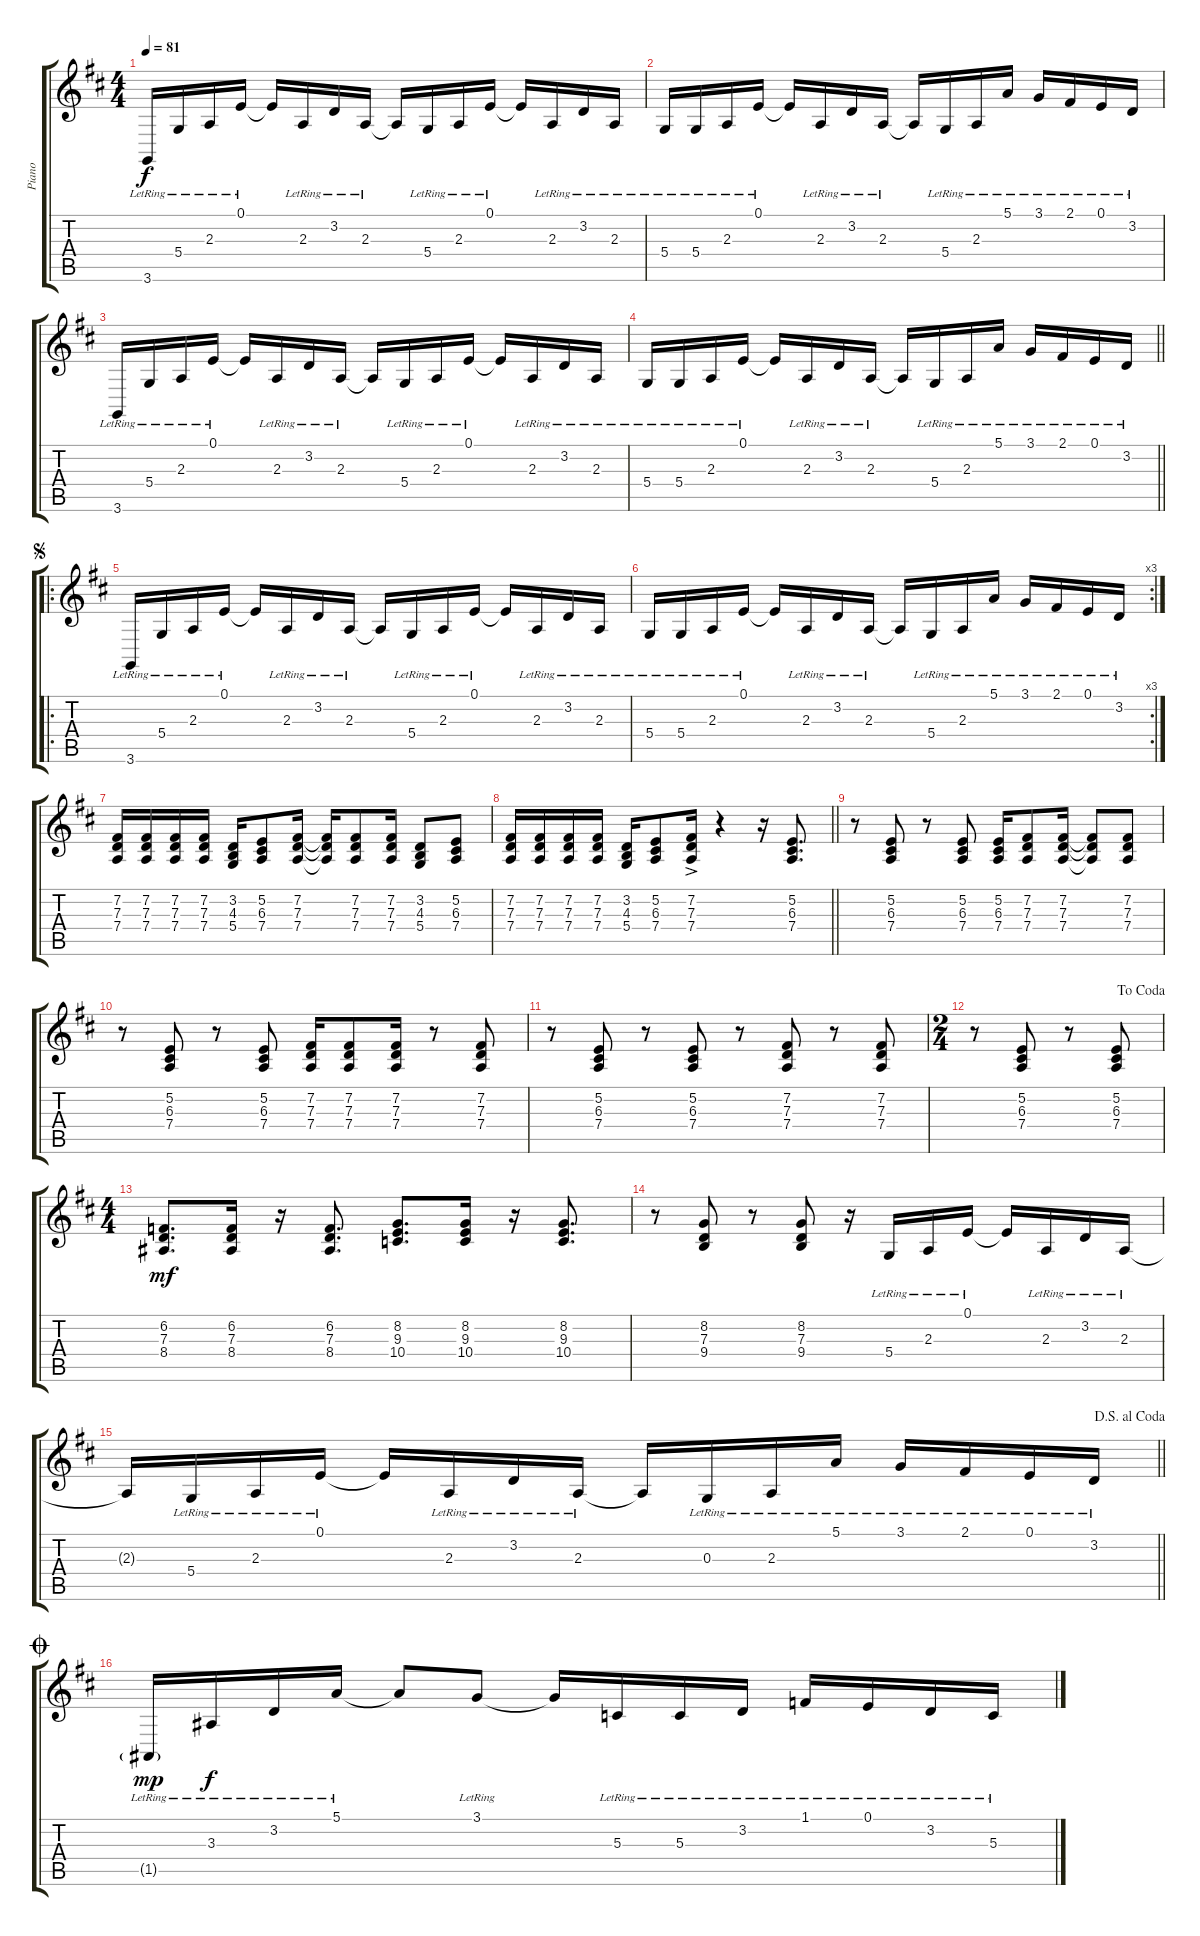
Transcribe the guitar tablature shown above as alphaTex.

\track ("Piano" "Piano") {instrument acousticgrandpiano}
\staff {score tabs}
\tuning (E4 B3 G3 D3 A2 E2) {hide}
\ts (4 4)
\tempo 81
\clef g2
\ks d
3.6{lr}.16{dy f instrument acousticgrandpiano} 5.4{lr}.16 2.3{lr}.16 0.1{lr}.16 0.1{t}.16 2.3{lr}.16 3.2{lr}.16 2.3{lr}.16 2.3{t}.16 5.4{lr}.16 2.3{lr}.16 0.1{lr}.16 0.1{t}.16 2.3{lr}.16 3.2{lr}.16 2.3{lr}.16 |
5.4{lr}.16 5.4{lr}.16 2.3{lr}.16 0.1{lr}.16 0.1{t}.16 2.3{lr}.16 3.2{lr}.16 2.3{lr}.16 2.3{t}.16 5.4{lr}.16 2.3{lr}.16 5.1{lr}.16 3.1{lr}.16 2.1{lr}.16 0.1{lr}.16 3.2{lr}.16 |
3.6{lr}.16 5.4{lr}.16 2.3{lr}.16 0.1{lr}.16 0.1{t}.16 2.3{lr}.16 3.2{lr}.16 2.3{lr}.16 2.3{t}.16 5.4{lr}.16 2.3{lr}.16 0.1{lr}.16 0.1{t}.16 2.3{lr}.16 3.2{lr}.16 2.3{lr}.16 |
\barLineRight lightlight
5.4{lr}.16 5.4{lr}.16 2.3{lr}.16 0.1{lr}.16 0.1{t}.16 2.3{lr}.16 3.2{lr}.16 2.3{lr}.16 2.3{t}.16 5.4{lr}.16 2.3{lr}.16 5.1{lr}.16 3.1{lr}.16 2.1{lr}.16 0.1{lr}.16 3.2{lr}.16 |
\ro
\jump segno
3.6{lr}.16 5.4{lr}.16 2.3{lr}.16 0.1{lr}.16 0.1{t}.16 2.3{lr}.16 3.2{lr}.16 2.3{lr}.16 2.3{t}.16 5.4{lr}.16 2.3{lr}.16 0.1{lr}.16 0.1{t}.16 2.3{lr}.16 3.2{lr}.16 2.3{lr}.16 |
\rc 3
5.4{lr}.16 5.4{lr}.16 2.3{lr}.16 0.1{lr}.16 0.1{t}.16 2.3{lr}.16 3.2{lr}.16 2.3{lr}.16 2.3{t}.16 5.4{lr}.16 2.3{lr}.16 5.1{lr}.16 3.1{lr}.16 2.1{lr}.16 0.1{lr}.16 3.2{lr}.16 |
(7.2 7.3 7.4).16 (7.2 7.3 7.4).16 (7.2 7.3 7.4).16 (7.2 7.3 7.4).16 (3.2 4.3 5.4).16 (5.2 6.3 7.4).8 (7.2 7.3 7.4).16 (7.2{t} 7.3{t} 7.4{t}).16 (7.2 7.3 7.4).8 (7.2 7.3 7.4).16 (3.2 4.3 5.4).8 (5.2 6.3 7.4).8 |
\barLineRight lightlight
(7.2 7.3 7.4).16 (7.2 7.3 7.4).16 (7.2 7.3 7.4).16 (7.2 7.3 7.4).16 (3.2 4.3 5.4).16 (5.2 6.3 7.4).8 (7.2{ac} 7.3{ac} 7.4{ac}).16 r.4 r.16 (5.2 6.3 7.4).8{d} |
r.8 (5.2 6.3 7.4).8 r.8 (5.2 6.3 7.4).8 (5.2 6.3 7.4).16 (7.2 7.3 7.4).8 (7.2 7.3 7.4).16 (7.2{t} 7.3{t} 7.4{t}).8 (7.2 7.3 7.4).8 |
r.8 (5.2 6.3 7.4).8 r.8 (5.2 6.3 7.4).8 (7.2 7.3 7.4).16 (7.2 7.3 7.4).8 (7.2 7.3 7.4).16 r.8 (7.2 7.3 7.4).8 |
r.8 (5.2 6.3 7.4).8 r.8 (5.2 6.3 7.4).8 r.8 (7.2 7.3 7.4).8 r.8 (7.2 7.3 7.4).8 |
\ts (2 4)
\jump dacoda
r.8 (5.2 6.3 7.4).8 r.8 (5.2 6.3 7.4).8 |
\ts (4 4)
(6.2 7.3 8.4).8{d dy mf} (6.2 7.3 8.4).16 r.16 (6.2 7.3 8.4).8{d} (8.2 9.3 10.4).8{d} (8.2 9.3 10.4).16 r.16 (8.2 9.3 10.4).8{d} |
r.8 (8.2 7.3 9.4).8 r.8 (8.2 7.3 9.4).8 r.16 5.4{lr}.16 2.3{lr}.16 0.1{lr}.16 0.1{t}.16 2.3{lr}.16 3.2{lr}.16 2.3{lr}.16 |
\jump dalsegnoalcoda
\barLineRight lightlight
2.3{t}.16 5.4{lr}.16 2.3{lr}.16 0.1{lr}.16 0.1{t}.16 2.3{lr}.16 3.2{lr}.16 2.3{lr}.16 2.3{t}.16 0.3{lr}.16 2.3{lr}.16 5.1{lr}.16 3.1{lr}.16 2.1{lr}.16 0.1{lr}.16 3.2{lr}.16 |
\jump coda
1.5{g lr}.16{dy mp} 3.3{lr}.16{dy f} 3.2{lr}.16 5.1{lr}.16 5.1{t}.8 3.1{lr}.8 3.1{t}.16 5.3{lr}.16 5.3{lr}.16 3.2{lr}.16 1.1{lr}.16 0.1{lr}.16 3.2{lr}.16 5.3{lr}.16
